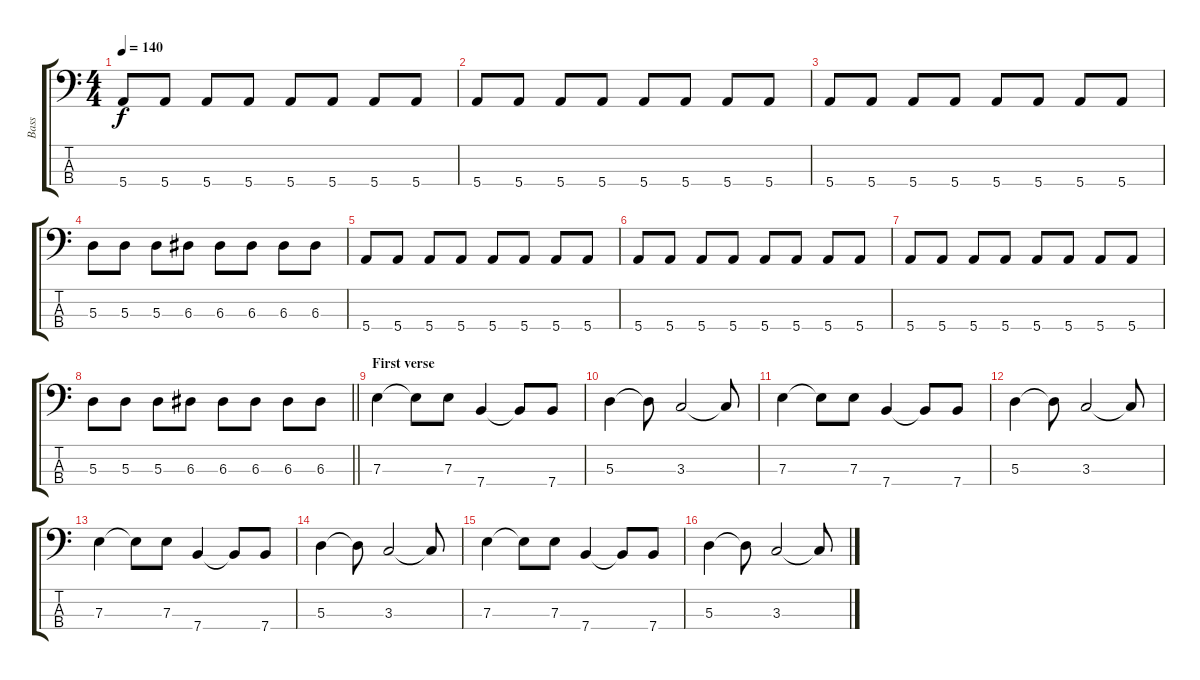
\track ("Bass" "Bass") {instrument electricbassfinger}
\staff {score tabs}
\tuning (G2 D2 A1 E1) {hide}
\ts (4 4)
\tempo 140
\clef f4
\ks c
5.4.8{dy f} 5.4.8 5.4.8 5.4.8 5.4.8 5.4.8 5.4.8 5.4.8 |
5.4.8 5.4.8 5.4.8 5.4.8 5.4.8 5.4.8 5.4.8 5.4.8 |
5.4.8 5.4.8 5.4.8 5.4.8 5.4.8 5.4.8 5.4.8 5.4.8 |
5.3.8 5.3.8 5.3.8 6.3.8 6.3.8 6.3.8 6.3.8 6.3.8 |
5.4.8 5.4.8 5.4.8 5.4.8 5.4.8 5.4.8 5.4.8 5.4.8 |
5.4.8 5.4.8 5.4.8 5.4.8 5.4.8 5.4.8 5.4.8 5.4.8 |
5.4.8 5.4.8 5.4.8 5.4.8 5.4.8 5.4.8 5.4.8 5.4.8 |
\barLineRight lightlight
5.3.8 5.3.8 5.3.8 6.3.8 6.3.8 6.3.8 6.3.8 6.3.8 |
\section ("" "First verse")
7.3.4 7.3{t}.8 7.3.8 7.4.4 7.4{t}.8 7.4.8 |
5.3.4 5.3{t}.8 3.3.2 3.3{t}.8 |
7.3.4 7.3{t}.8 7.3.8 7.4.4 7.4{t}.8 7.4.8 |
5.3.4 5.3{t}.8 3.3.2 3.3{t}.8 |
7.3.4 7.3{t}.8 7.3.8 7.4.4 7.4{t}.8 7.4.8 |
5.3.4 5.3{t}.8 3.3.2 3.3{t}.8 |
7.3.4 7.3{t}.8 7.3.8 7.4.4 7.4{t}.8 7.4.8 |
5.3.4 5.3{t}.8 3.3.2 3.3{t}.8
